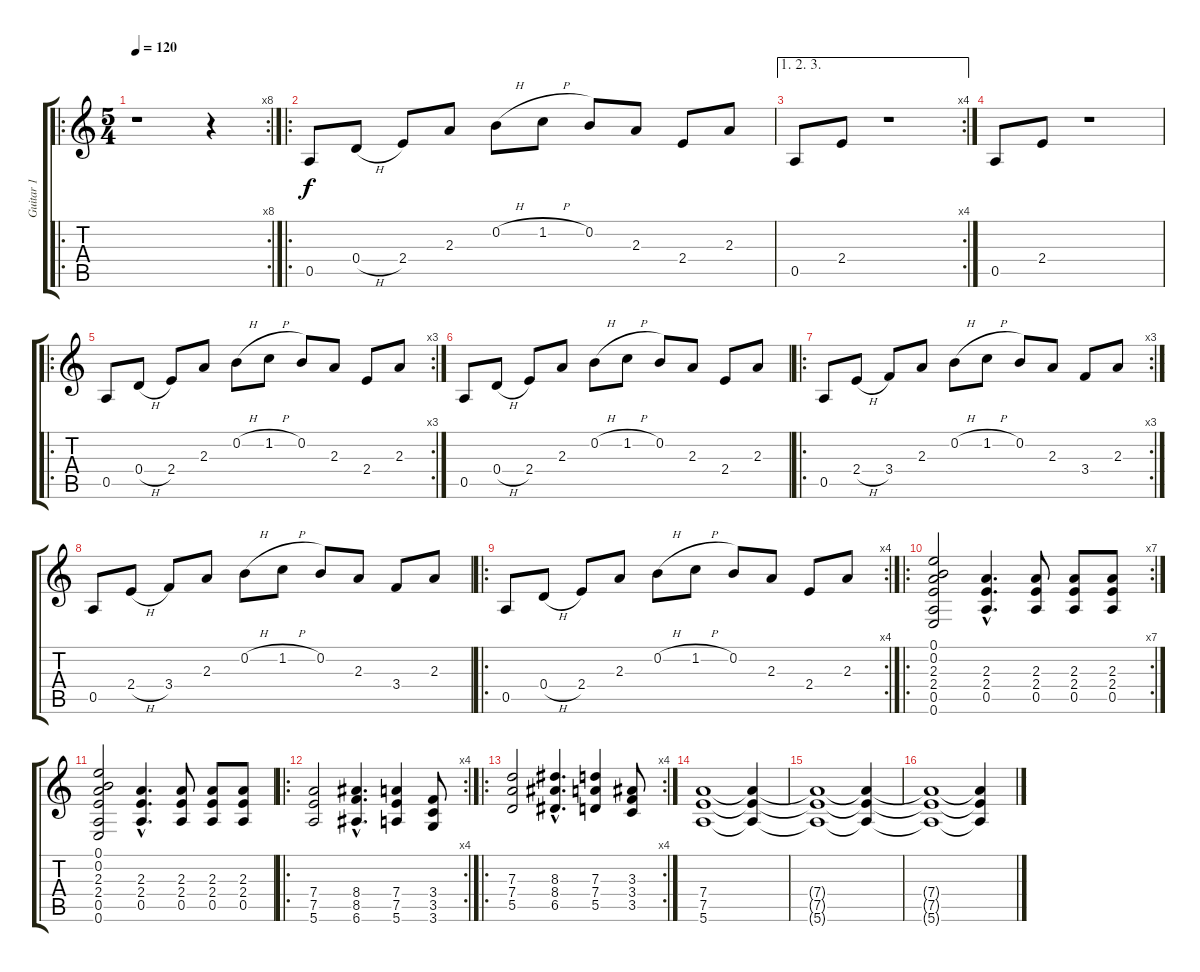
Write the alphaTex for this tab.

\track ("Guitar 1" "Guitar 1") {instrument electricguitarclean}
\staff {score tabs}
\tuning (E4 B3 G3 D3 A2 E2) {hide}
\ro
\rc 8
\ts (5 4)
\tempo 120
\clef g2
\ks c
r.1{dy f instrument electricguitarclean} r.4 |
\ro
0.5.8 0.4{h}.8 2.4.8 2.3.8 0.2{h}.8 1.2{h}.8 0.2.8 2.3.8 2.4.8 2.3.8 |
\ae (1 2 3)
\rc 4
0.5.8 2.4.8 r.1 |
0.5.8 2.4.8 r.1 |
\ro
\rc 3
0.5.8 0.4{h}.8 2.4.8 2.3.8 0.2{h}.8 1.2{h}.8 0.2.8 2.3.8 2.4.8 2.3.8 |
0.5.8 0.4{h}.8 2.4.8 2.3.8 0.2{h}.8 1.2{h}.8 0.2.8 2.3.8 2.4.8 2.3.8 |
\ro
\rc 3
0.5.8 2.4{h}.8 3.4.8 2.3.8 0.2{h}.8 1.2{h}.8 0.2.8 2.3.8 3.4.8 2.3.8 |
0.5.8 2.4{h}.8 3.4.8 2.3.8 0.2{h}.8 1.2{h}.8 0.2.8 2.3.8 3.4.8 2.3.8 |
\ro
\rc 4
0.5.8 0.4{h}.8 2.4.8 2.3.8 0.2{h}.8 1.2{h}.8 0.2.8 2.3.8 2.4.8 2.3.8 |
\ro
\rc 7
(0.1 0.2 2.3 2.4 0.5 0.6).2{volume 7} (2.3{hac} 2.4{hac} 0.5{hac}).4{d} (2.3 2.4 0.5).8 (2.3 2.4 0.5).8 (2.3 2.4 0.5).8 |
(0.1 0.2 2.3 2.4 0.5 0.6).2 (2.3{hac} 2.4{hac} 0.5{hac}).4{d} (2.3 2.4 0.5).8 (2.3 2.4 0.5).8 (2.3 2.4 0.5).8 |
\ro
\rc 4
(7.4 7.5 5.6).2{volume 13 instrument distortionguitar} (8.4{hac} 8.5{hac} 6.6{hac}).4{d} (7.4 7.5 5.6).4 (3.4 3.5 3.6).8 |
\ro
\rc 4
(7.3 7.4 5.5).2 (8.3{hac} 8.4{hac} 6.5{hac}).4{d} (7.3 7.4 5.5).4 (3.3 3.4 3.5).8 |
(7.4 7.5 5.6).1 (7.4{t} 7.5{t} 5.6{t}).4 |
(7.4{t} 7.5{t} 5.6{t}).1 (7.4{t} 7.5{t} 5.6{t}).4 |
(7.4{t} 7.5{t} 5.6{t}).1 (7.4{t} 7.5{t} 5.6{t}).4
